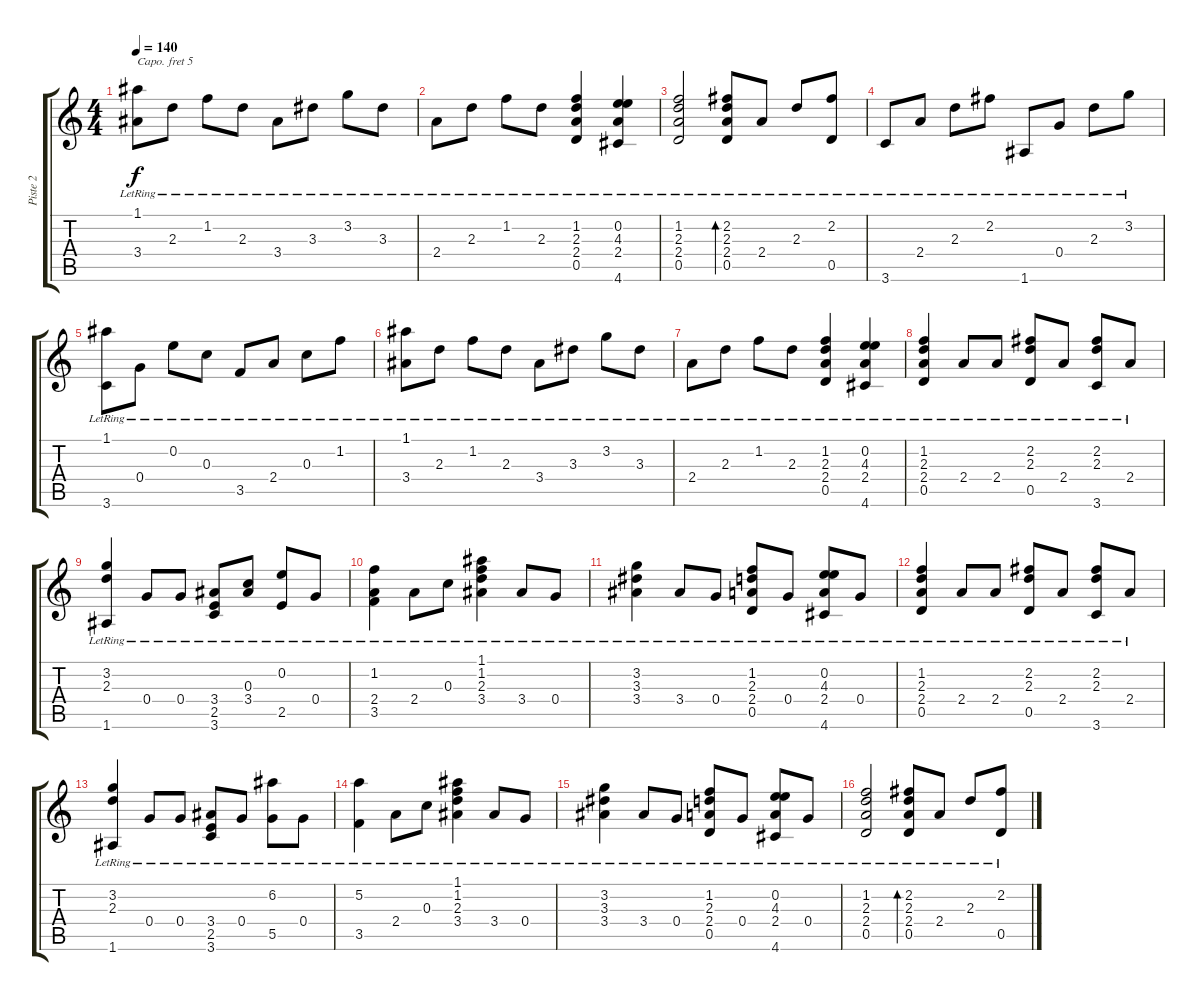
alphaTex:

\track ("Piste 2" "Piste 2") {instrument acousticguitarsteel}
\staff {score tabs}
\capo 5
\tuning (E4 B3 G3 D3 A2 E2) {hide}
\ts (4 4)
\tempo 140
\clef g2
\ks c
(1.1{lr} 3.4{lr}).8{dy f} 2.3{lr}.8 1.2{lr}.8 2.3{lr}.8 3.4{lr}.8 3.3{lr}.8 3.2{lr}.8 3.3{lr}.8 |
2.4{lr}.8 2.3{lr}.8 1.2{lr}.8 2.3{lr}.8 (1.2{lr} 2.3{lr} 2.4{lr} 0.5{lr}).4 (0.2{lr} 4.3{lr} 2.4{lr} 4.6{lr}).4 |
(1.2{lr} 2.3{lr} 2.4{lr} 0.5{lr}).2 (2.2{lr} 2.3{lr} 2.4{lr} 0.5{lr}).8{bd 240} 2.4{lr}.8 2.3{lr}.8 (2.2{lr} 0.5{lr}).8 |
3.6{lr}.8 2.4{lr}.8 2.3{lr}.8 2.2{lr}.8 1.6{lr}.8 0.4{lr}.8 2.3{lr}.8 3.2{lr}.8 |
(1.1{lr} 3.6{lr}).8 0.4{lr}.8 0.2{lr}.8 0.3{lr}.8 3.5{lr}.8 2.4{lr}.8 0.3{lr}.8 1.2{lr}.8 |
(1.1{lr} 3.4{lr}).8 2.3{lr}.8 1.2{lr}.8 2.3{lr}.8 3.4{lr}.8 3.3{lr}.8 3.2{lr}.8 3.3{lr}.8 |
2.4{lr}.8 2.3{lr}.8 1.2{lr}.8 2.3{lr}.8 (1.2{lr} 2.3{lr} 2.4{lr} 0.5{lr}).4 (0.2{lr} 4.3{lr} 2.4{lr} 4.6{lr}).4 |
(1.2{lr} 2.3{lr} 2.4{lr} 0.5{lr}).4 2.4{lr}.8 2.4{lr}.8 (2.2{lr} 2.3{lr} 0.5{lr}).8 2.4{lr}.8 (2.2{lr} 2.3{lr} 3.6{lr}).8 2.4{lr}.8 |
(3.2{lr} 2.3{lr} 1.6{lr}).4 0.4{lr}.8 0.4{lr}.8 (3.4{lr} 2.5{lr} 3.6{lr}).8 (0.3{lr} 3.4{lr}).8 (0.2{lr} 2.5{lr}).8 0.4{lr}.8 |
(1.2{lr} 2.4{lr} 3.5{lr}).4 2.4{lr}.8 0.3{lr}.8 (1.1{lr} 1.2{lr} 2.3{lr} 3.4{lr}).4 3.4{lr}.8 0.4{lr}.8 |
(3.2{lr} 3.3{lr} 3.4{lr}).4 3.4{lr}.8 0.4{lr}.8 (1.2{lr} 2.3{lr} 2.4{lr} 0.5{lr}).8 0.4{lr}.8 (0.2{lr} 4.3{lr} 2.4{lr} 4.6{lr}).8 0.4{lr}.8 |
(1.2{lr} 2.3{lr} 2.4{lr} 0.5{lr}).4 2.4{lr}.8 2.4{lr}.8 (2.2{lr} 2.3{lr} 0.5{lr}).8 2.4{lr}.8 (2.2{lr} 2.3{lr} 3.6{lr}).8 2.4{lr}.8 |
(3.2{lr} 2.3{lr} 1.6{lr}).4 0.4{lr}.8 0.4{lr}.8 (3.4{lr} 2.5{lr} 3.6{lr}).8 0.4{lr}.8 (6.2{lr} 5.5{lr}).8 0.4{lr}.8 |
(5.2{lr} 3.5{lr}).4 2.4{lr}.8 0.3{lr}.8 (1.1{lr} 1.2{lr} 2.3{lr} 3.4{lr}).4 3.4{lr}.8 0.4{lr}.8 |
(3.2{lr} 3.3{lr} 3.4{lr}).4 3.4{lr}.8 0.4{lr}.8 (1.2{lr} 2.3{lr} 2.4{lr} 0.5{lr}).8 0.4{lr}.8 (0.2{lr} 4.3{lr} 2.4{lr} 4.6{lr}).8 0.4{lr}.8 |
(1.2{lr} 2.3{lr} 2.4{lr} 0.5{lr}).2 (2.2{lr} 2.3{lr} 2.4{lr} 0.5{lr}).8{bd 240} 2.4{lr}.8 2.3{lr}.8 (2.2{lr} 0.5{lr}).8
